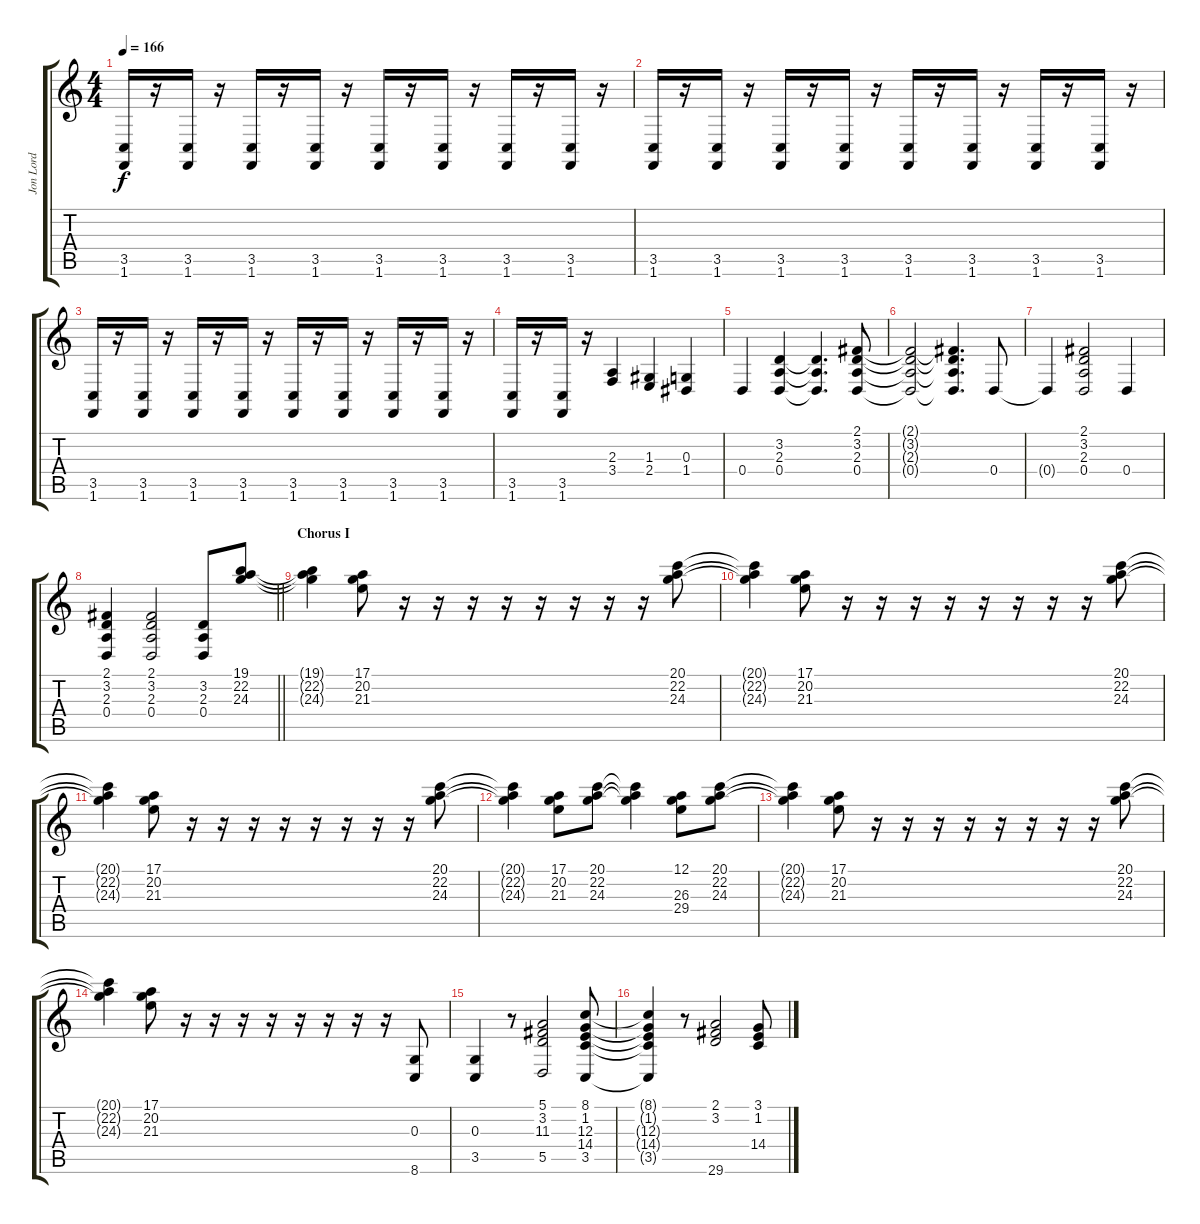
\track ("Jon Lord" "Jon Lord") {instrument rockorgan}
\staff {score tabs}
\tuning (E4 B3 G3 D3 A2 E2) {hide}
\ts (4 4)
\tempo 166
\clef g2
\ks c
(3.5 1.6).16{dy f} r.16 (3.5 1.6).16 r.16 (3.5 1.6).16 r.16 (3.5 1.6).16 r.16 (3.5 1.6).16 r.16 (3.5 1.6).16 r.16 (3.5 1.6).16 r.16 (3.5 1.6).16 r.16 |
(3.5 1.6).16 r.16 (3.5 1.6).16 r.16 (3.5 1.6).16 r.16 (3.5 1.6).16 r.16 (3.5 1.6).16 r.16 (3.5 1.6).16 r.16 (3.5 1.6).16 r.16 (3.5 1.6).16 r.16 |
(3.5 1.6).16 r.16 (3.5 1.6).16 r.16 (3.5 1.6).16 r.16 (3.5 1.6).16 r.16 (3.5 1.6).16 r.16 (3.5 1.6).16 r.16 (3.5 1.6).16 r.16 (3.5 1.6).16 r.16 |
(3.5 1.6).16 r.16 (3.5 1.6).16 r.16 (2.3 3.4).4 (1.3 2.4).4 (0.3 1.4).4 |
0.4.4 (3.2 2.3 0.4).4 (3.2{t} 2.3{t} 0.4{t}).4{d} (2.1 3.2 2.3 0.4).8 |
(2.1{t} 3.2{t} 2.3{t} 0.4{t}).2 (2.1{t} 3.2{t} 2.3{t} 0.4{t}).4{d} 0.4.8 |
0.4{t}.4 (2.1 3.2 2.3 0.4).2 0.4.4 |
\barLineRight lightlight
(2.1 3.2 2.3 0.4).4 (2.1 3.2 2.3 0.4).2 (3.2 2.3 0.4).8 (19.1 22.2 24.3).8 |
\section ("" "Chorus I")
(19.1{t} 22.2{t} 24.3{t}).4 (17.1 20.2 21.3).8 r.16 r.16 r.16 r.16 r.16 r.16 r.16 r.16 (20.1 22.2 24.3).8 |
(20.1{t} 22.2{t} 24.3{t}).4 (17.1 20.2 21.3).8 r.16 r.16 r.16 r.16 r.16 r.16 r.16 r.16 (20.1 22.2 24.3).8 |
(20.1{t} 22.2{t} 24.3{t}).4 (17.1 20.2 21.3).8 r.16 r.16 r.16 r.16 r.16 r.16 r.16 r.16 (20.1 22.2 24.3).8 |
(20.1{t} 22.2{t} 24.3{t}).4 (17.1 20.2 21.3).8 (20.1 22.2 24.3).8 (20.1{t} 22.2{t} 24.3{t}).4 (12.1 26.3 29.4).8 (20.1 22.2 24.3).8 |
(20.1{t} 22.2{t} 24.3{t}).4 (17.1 20.2 21.3).8 r.16 r.16 r.16 r.16 r.16 r.16 r.16 r.16 (20.1 22.2 24.3).8 |
(20.1{t} 22.2{t} 24.3{t}).4 (17.1 20.2 21.3).8 r.16 r.16 r.16 r.16 r.16 r.16 r.16 r.16 (0.3 8.6).8 |
(0.3 3.5).4 r.8 (5.1 3.2 11.3 5.5).2 (8.1 1.2 12.3 14.4 3.5).8 |
(8.1{t} 1.2{t} 12.3{t} 14.4{t} 3.5{t}).4 r.8 (2.1 3.2 29.6).2 (3.1 1.2 14.4).8
